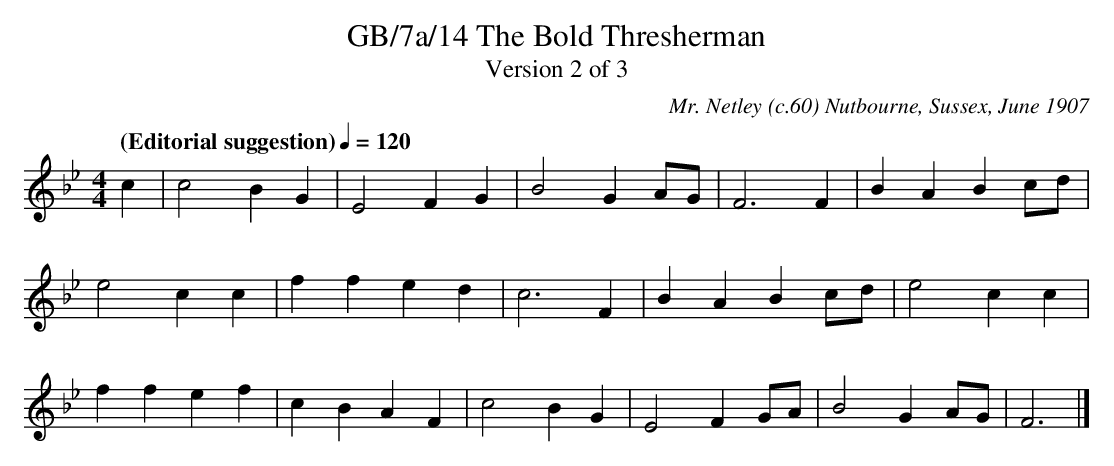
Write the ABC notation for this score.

X:1
T:GB/7a/14 The Bold Thresherman
T:Version 2 of 3
C:Mr. Netley (c.60) Nutbourne, Sussex, June 1907
L:1/4
Q:"(Editorial suggestion)" 1/4=120
M:4/4
K:Fmix
c | c2 B G | E2 F G | B2 G A/G/ | F3 F | B A B c/d/ |
e2 c c | f f e d | c3 F | B A B c/d/ | e2 c c |
f f e f | c B A F | c2 B G | E2 F G/A/ | B2 G A/G/ | F3 |]
